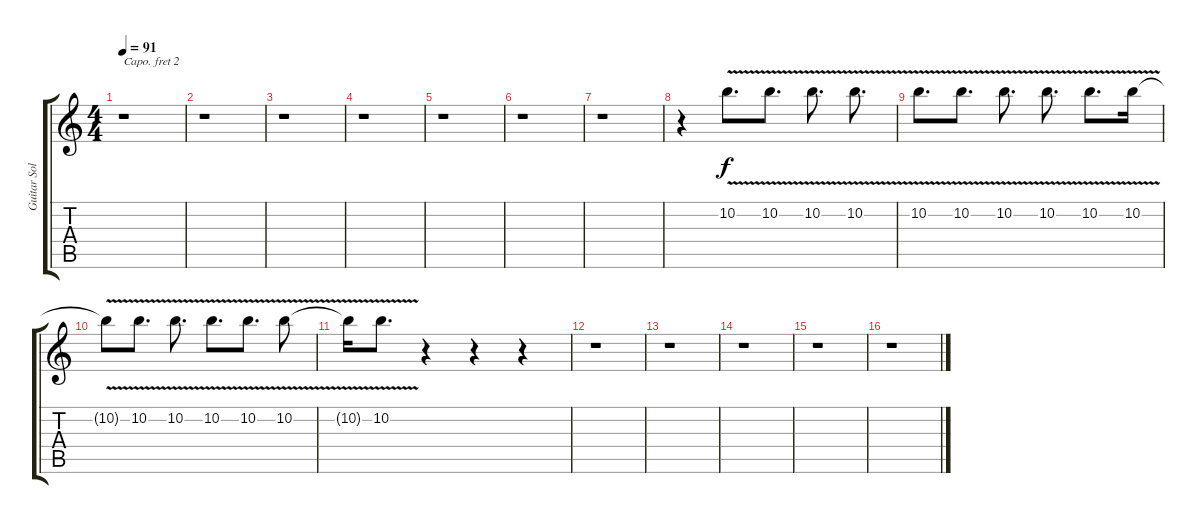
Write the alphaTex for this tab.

\track ("Guitar Solo" "Guitar Sol") {instrument overdrivenguitar}
\staff {score tabs}
\capo 2
\tuning (E4 B3 G3 D3 A2 E2) {hide}
\ts (4 4)
\tempo 91
\clef g2
\ks c
r.1{dy f} |
r.1 |
r.1 |
r.1 |
r.1 |
r.1 |
r.1 |
r.4 10.2{v}.8{d volume 14} 10.2{v}.8{d} 10.2{v}.8{d} 10.2{v}.8{d} |
10.2{v}.8{d} 10.2{v}.8{d} 10.2{v}.8{d} 10.2{v}.8{d} 10.2{v}.8{d} 10.2{v}.16 |
10.2{t}.8 10.2{v}.8{d} 10.2{v}.8{d} 10.2{v}.8{d} 10.2{v}.8{d} 10.2{v}.8 |
10.2{t}.16 10.2{v}.8{d} r.4 r.4 r.4 |
r.1 |
r.1 |
r.1 |
r.1 |
r.1
